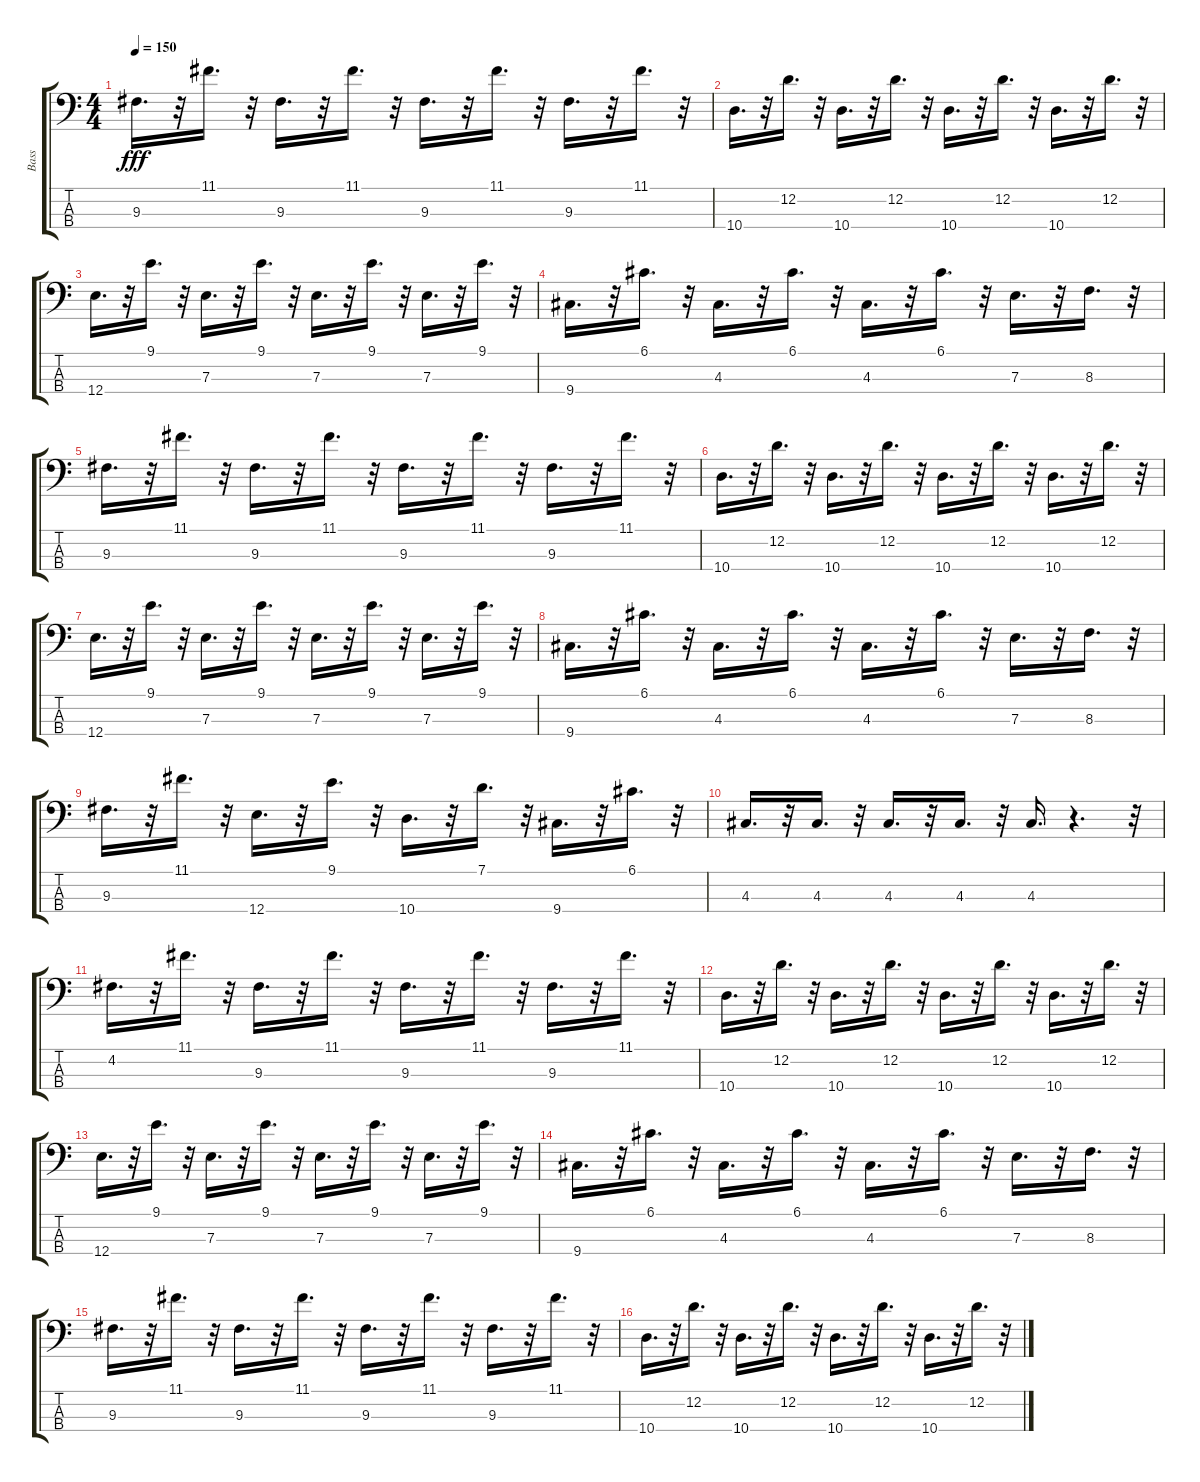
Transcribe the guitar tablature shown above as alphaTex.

\track ("Bass" "Bass") {instrument electricbassfinger}
\staff {score tabs}
\tuning (G2 D2 A1 E1) {hide}
\ts (4 4)
\tempo 150
\clef f4
\ks c
9.3.16{d dy fff} r.32 11.1.16{d} r.32 9.3.16{d} r.32 11.1.16{d} r.32 9.3.16{d} r.32 11.1.16{d} r.32 9.3.16{d} r.32 11.1.16{d} r.32 |
10.4.16{d} r.32 12.2.16{d} r.32 10.4.16{d} r.32 12.2.16{d} r.32 10.4.16{d} r.32 12.2.16{d} r.32 10.4.16{d} r.32 12.2.16{d} r.32 |
12.4.16{d} r.32 9.1.16{d} r.32 7.3.16{d} r.32 9.1.16{d} r.32 7.3.16{d} r.32 9.1.16{d} r.32 7.3.16{d} r.32 9.1.16{d} r.32 |
9.4.16{d} r.32 6.1.16{d} r.32 4.3.16{d} r.32 6.1.16{d} r.32 4.3.16{d} r.32 6.1.16{d} r.32 7.3.16{d} r.32 8.3.16{d} r.32 |
9.3.16{d} r.32 11.1.16{d} r.32 9.3.16{d} r.32 11.1.16{d} r.32 9.3.16{d} r.32 11.1.16{d} r.32 9.3.16{d} r.32 11.1.16{d} r.32 |
10.4.16{d} r.32 12.2.16{d} r.32 10.4.16{d} r.32 12.2.16{d} r.32 10.4.16{d} r.32 12.2.16{d} r.32 10.4.16{d} r.32 12.2.16{d} r.32 |
12.4.16{d} r.32 9.1.16{d} r.32 7.3.16{d} r.32 9.1.16{d} r.32 7.3.16{d} r.32 9.1.16{d} r.32 7.3.16{d} r.32 9.1.16{d} r.32 |
9.4.16{d} r.32 6.1.16{d} r.32 4.3.16{d} r.32 6.1.16{d} r.32 4.3.16{d} r.32 6.1.16{d} r.32 7.3.16{d} r.32 8.3.16{d} r.32 |
9.3.16{d} r.32 11.1.16{d} r.32 12.4.16{d} r.32 9.1.16{d} r.32 10.4.16{d} r.32 7.1.16{d} r.32 9.4.16{d} r.32 6.1.16{d} r.32 |
4.3.16{d} r.32 4.3.16{d} r.32 4.3.16{d} r.32 4.3.16{d} r.32 4.3.16{d} r.4{d} r.32 |
4.2.16{d} r.32 11.1.16{d} r.32 9.3.16{d} r.32 11.1.16{d} r.32 9.3.16{d} r.32 11.1.16{d} r.32 9.3.16{d} r.32 11.1.16{d} r.32 |
10.4.16{d} r.32 12.2.16{d} r.32 10.4.16{d} r.32 12.2.16{d} r.32 10.4.16{d} r.32 12.2.16{d} r.32 10.4.16{d} r.32 12.2.16{d} r.32 |
12.4.16{d} r.32 9.1.16{d} r.32 7.3.16{d} r.32 9.1.16{d} r.32 7.3.16{d} r.32 9.1.16{d} r.32 7.3.16{d} r.32 9.1.16{d} r.32 |
9.4.16{d} r.32 6.1.16{d} r.32 4.3.16{d} r.32 6.1.16{d} r.32 4.3.16{d} r.32 6.1.16{d} r.32 7.3.16{d} r.32 8.3.16{d} r.32 |
9.3.16{d} r.32 11.1.16{d} r.32 9.3.16{d} r.32 11.1.16{d} r.32 9.3.16{d} r.32 11.1.16{d} r.32 9.3.16{d} r.32 11.1.16{d} r.32 |
10.4.16{d} r.32 12.2.16{d} r.32 10.4.16{d} r.32 12.2.16{d} r.32 10.4.16{d} r.32 12.2.16{d} r.32 10.4.16{d} r.32 12.2.16{d} r.32
